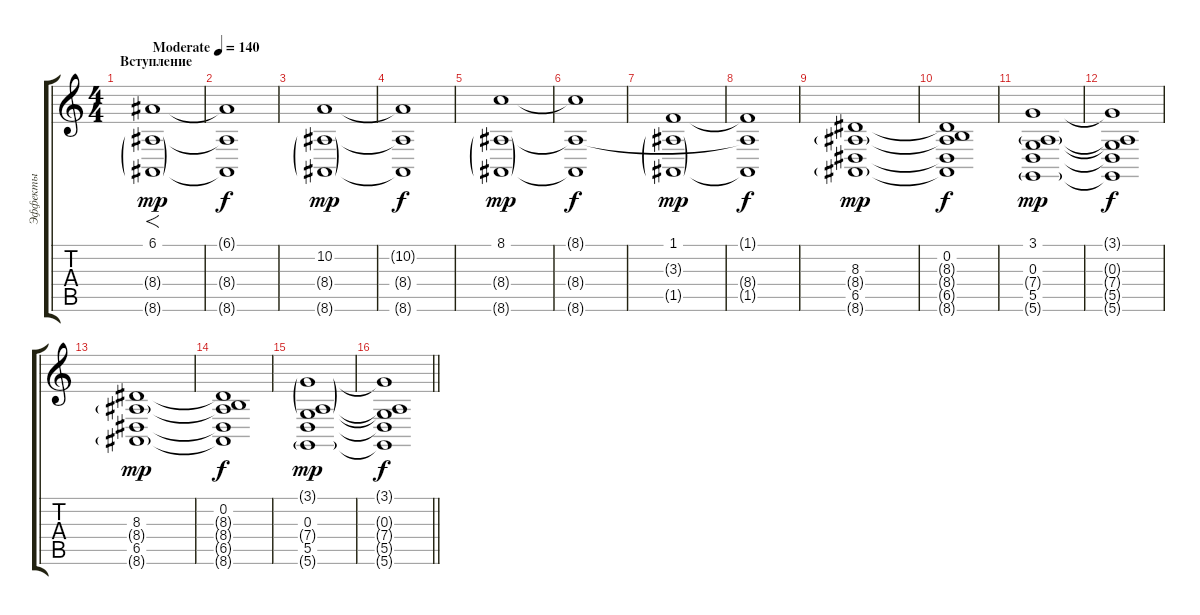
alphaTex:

\track ("Эффекты" "Эффекты") {instrument synthstrings1}
\staff {score tabs}
\tuning (E4 B3 G3 D3 A2 D2) {hide}
\ts (4 4)
\section ("" "Вступление")
\tempo (140 "Moderate")
\clef g2
\ks c
(6.1 8.4{g} 8.6{g}).1{f dy mp volume 9 instrument synthstrings1} |
(6.1{t} 8.4{t} 8.6{t}).1{dy f} |
(10.2 8.4{g} 8.6{g}).1{dy mp} |
(10.2{t} 8.4{t} 8.6{t}).1{dy f} |
(8.1 8.4{g} 8.6{g}).1{dy mp} |
(8.1{t} 8.4{t} 8.6{t}).1{dy f} |
(1.1 3.3{g} 1.5{g}).1{dy mp} |
(1.1{t} 8.4{t} 1.5{t}).1{dy f} |
(8.3 8.4{g} 6.5 8.6{g}).1{dy mp volume 10} |
(0.2 8.3{t} 8.4{t} 6.5{t} 8.6{t}).1{dy f} |
(3.1 0.3 7.4{g} 5.5 5.6{g}).1{dy mp} |
(3.1{t} 0.3{t} 7.4{t} 5.5{t} 5.6{t}).1{dy f} |
(8.3 8.4{g} 6.5 8.6{g}).1{dy mp} |
(0.2 8.3{t} 8.4{t} 6.5{t} 8.6{t}).1{dy f} |
(3.1{g} 0.3 7.4{g} 5.5 5.6{g}).1{dy mp} |
\barLineRight lightlight
(3.1{t} 0.3{t} 7.4{t} 5.5{t} 5.6{t}).1{dy f}
